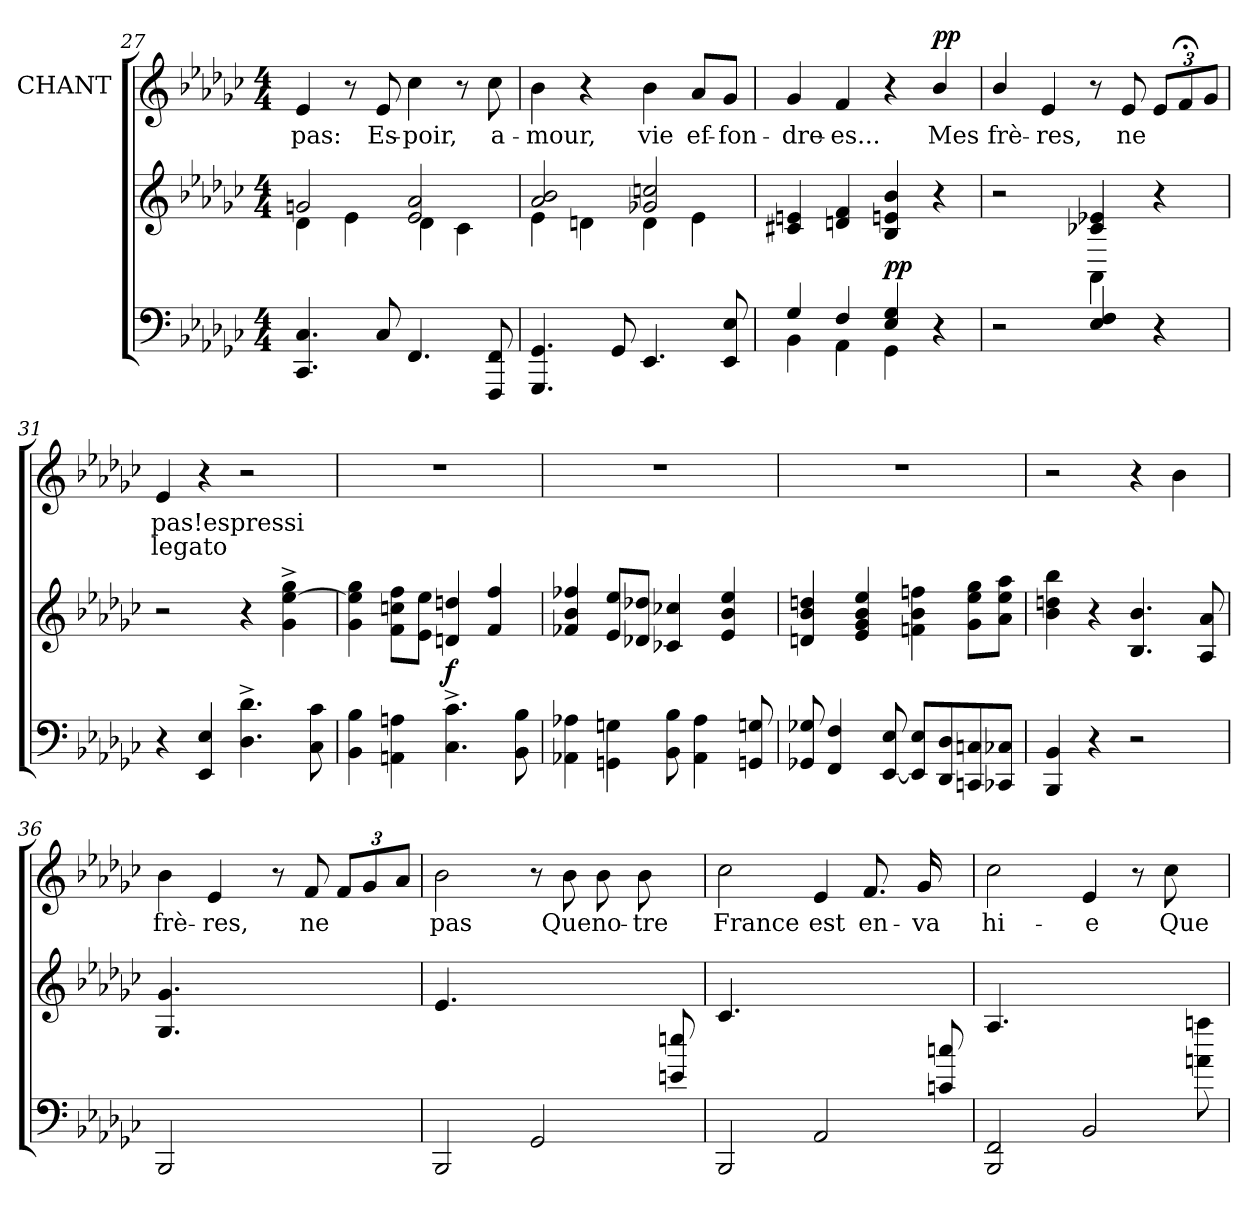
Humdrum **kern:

**kern	**dynam	**kern	**kern	**text	**text	**dynam
*part3	*part3	*part2	*part1	*part1	*part1	*part1
*staff3	*staff3	*staff2	*staff1	*staff1	*staff1	*staff1
*	*	*	*I"CHANT	*	*	*
*clefF4	*	*clefG2	*clefG2	*	*	*
*k[b-e-a-d-g-c-]	*	*k[b-e-a-d-g-c-]	*k[b-e-a-d-g-c-]	*	*	*
*M4/4	*	*M4/4	*M4/4	*	*	*
=27	=27	=27	=27	=27	=27	=27
*	*	*^	*	*	*	*
4.C-i/ 4.CC-i/	.	2gnj/	4d-Z\	4e-j/	pas:	.	.
.	.	.	4e-Z\	8r	.	.	.
8C-i/	.	.	.	8e-j/	Es-	.	.
4.FFi/	.	2e-j/ 2a-j/	4d-Z\	4cc-j\	poir,	.	.
.	.	.	4c-Z\	8r	.	.	.
8FFi/ 8FFFi/	.	.	.	8cc-j\	a-	.	.
=28	=28	=28	=28	=28	=28	=28	=28
4.GG-i/ 4.GGG-i/	.	2b-j/ 2a-j/	4e-Z\	4b-j\	mour,	.	.
.	.	.	4dnZ\	4r	.	.	.
8GG-i/	.	.	.	.	.	.	.
4.EE-i/	.	2ccnj/ 2g-Xj/	4dZ\	4b-j\	vie	.	.
.	.	.	4e-Z\	8a-j/L	ef-	.	.
8E-i/ 8EE-i/	.	.	.	8g-j/J	fon-	.	.
*	*	*v	*v	*	*	*	*
!!LO:LB:g=z
=29	=29	=29	=29	=29	=29	=29
*^	*	*	*	*	*	*
4G-i/	4BB-Z\	.	4enj/ 4c#Xj/	4g-j/	dre-	.	.
4Fi/	4AA-Z\	.	4fj/ 4dnj/	4fj/	es...	.	.
!	!	!LO:DY:a	!	!	!	!	!
4G-i/ 4E-i/	4GG-Z\	pp	4b-j/ 4enj/ 4B-j/	4r	.	.	.
!	!	!	!	!	!	!	!LO:DY:a
4r	4ryy	.	4r	4b-j/	Mes	.	pp
*v	*v	*	*	*	*	*	*
=30	=30	=30	=30	=30	=30	=30
*	*	*^	*	*	*	*
2r	.	2r	4ryy	4b-j/	frè-	.	.
.	.	.	4ryy	4e-j/	res,	.	.
4Fi/ 4E-i/	.	4e-Xj/ 4c-Xj/	4AA-Z\	8r	.	.	.
.	.	.	.	8e-j/	ne	.	.
4r	.	4r	4ryy	12e-j/L	.	.	.
.	.	.	.	12f;j/	.	.	.
.	.	.	.	12g-j/J	.	.	.
*	*	*v	*v	*	*	*	*
=31	=31	=31	=31	=31	=31	=31
4r	.	2r	4e-j/	pas!espressi	legato	.
4E-i/ 4EE-i/	.	.	4r	.	.	.
4.D-i^>\ 4.d-i^>\	.	4r	2r	.	.	.
.	.	4g-j^>\ 4gg-j^>\ [4ee-j^>\	.	.	.	.
8C-i\ 8c-i\	.	.	.	.	.	.
!!LO:LB:g=z
=32	=32	=32	=32	=32	=32	=32
4BB-i\ 4B-i\	.	4g-j\ 4gg-j\ 4ee-j]\	1r	.	.	.
4AAni\ 4Ani\	.	8fj\ 8ccnj\ 8ffj\L	.	.	.	.
.	.	8e-j\ 8ee-j\J	.	.	.	.
!	!LO:DY:a	!	!	!	!	!
4.C-i^>\ 4.c-i^>\	f	4ddnj/ 4dnj/	.	.	.	.
.	.	4ffj/ 4fj/	.	.	.	.
8BB-i\ 8B-i\	.	.	.	.	.	.
=33	=33	=33	=33	=33	=33	=33
4AA-Xi\ 4A-Xi\	.	4ff-Xj/ 4b-j/ 4f-Xj/	1r	.	.	.
4GGni\ 4Gni\	.	8ee-j/ 8e-j/L	.	.	.	.
.	.	8dd-Xj/ 8d-Xj/J	.	.	.	.
8BB-i\ 8B-i\	.	4cc-Xj/ 4c-Xj/	.	.	.	.
4AA-i\ 4A-i\	.	.	.	.	.	.
.	.	4ee-j/ 4b-j/ 4e-j/	.	.	.	.
8Gni/ 8GGni/	.	.	.	.	.	.
=34	=34	=34	=34	=34	=34	=34
8G-Xi/ 8GG-Xi/	.	4ddnj/ 4b-j/ 4dnj/	1r	.	.	.
4Fi/ 4FFi/	.	.	.	.	.	.
.	.	4ee-j/ 4b-j/ 4g-j/ 4e-j/	.	.	.	.
8E-i/ [8EE-i/	.	.	.	.	.	.
8E-i/ 8EE-i]/L	.	4fnj\ 4b-j\ 4ffnj\	.	.	.	.
8D-i/ 8DD-i/	.	.	.	.	.	.
8Cni/ 8CCni/	.	8g-j\ 8ee-j\ 8gg-j\L	.	.	.	.
8C-Xi/ 8CC-Xi/J	.	8a-j\ 8ee-j\ 8aa-j\J	.	.	.	.
=35	=35	=35	=35	=35	=35	=35
4BB-i/ 4BBB-i/	.	4b-j\ 4ddnj\ 4bb-j\	2r	.	.	.
4r	.	4r	.	.	.	.
2r	.	4.b-j/ 4.B-j/	4r	.	.	.
.	.	.	4b-j\	.	.	.
.	.	8a-j/ 8A-j/	.	.	.	.
!!LO:PB:g=z
=36	=36	=36	=36	=36	=36	=36
2BBB-i/	.	4.g-j/ 4.G-j/	4b-j\	frè-	.	.
.	.	.	4e-j/	res,	.	.
.	.	2ryy	.	.	.	.
2ryy	.	.	8r	.	.	.
.	.	.	8fj/	ne	.	.
.	.	.	12fj/L	.	.	.
.	.	.	12g-j/	.	.	.
.	.	8ryy	.	.	.	.
.	.	.	12a-j/J	.	.	.
=37	=37	=37	=37	=37	=37	=37
2BBB-i/	.	4.e-j/	2b-j\	pas	.	.
.	.	2ryy	.	.	.	.
2GG-i/	.	.	8r	.	.	.
.	.	.	8b-j\	Que	.	.
.	.	.	8b-j\	no-	.	.
.	.	8ryy	8b-j\	tre	.	.
8eeZ/ 8eZ/	.	8ryy	8ryy	.	.	.
=38	=38	=38	=38	=38	=38	=38
2BBB-i/	.	4.c-j/	2cc-j\	France	.	.
.	.	2ryy	.	.	.	.
2AA-i/	.	.	4e-j/	est	.	.
.	.	.	8.fj/	en-	.	.
.	.	8ryy	.	.	.	.
.	.	.	16g-j/	va	.	.
8ccZ/ 8cZ/	.	8ryy	8ryy	.	.	.
=39	=39	=39	=39	=39	=39	=39
2FFi/ 2BBB-i/	.	4.A-j/	2cc-j\	hi-	.	.
.	.	2ryy	.	.	.	.
2BB-i/	.	.	4e-j/	e	.	.
.	.	.	8r	.	.	.
.	.	8ryy	8cc-j\	Que	.	.
8aZ\ 8aaZ\	.	8ryy	8ryy	.	.	.
=	=	=	=	=	=	=
*-	*-	*-	*-	*-	*-	*-
